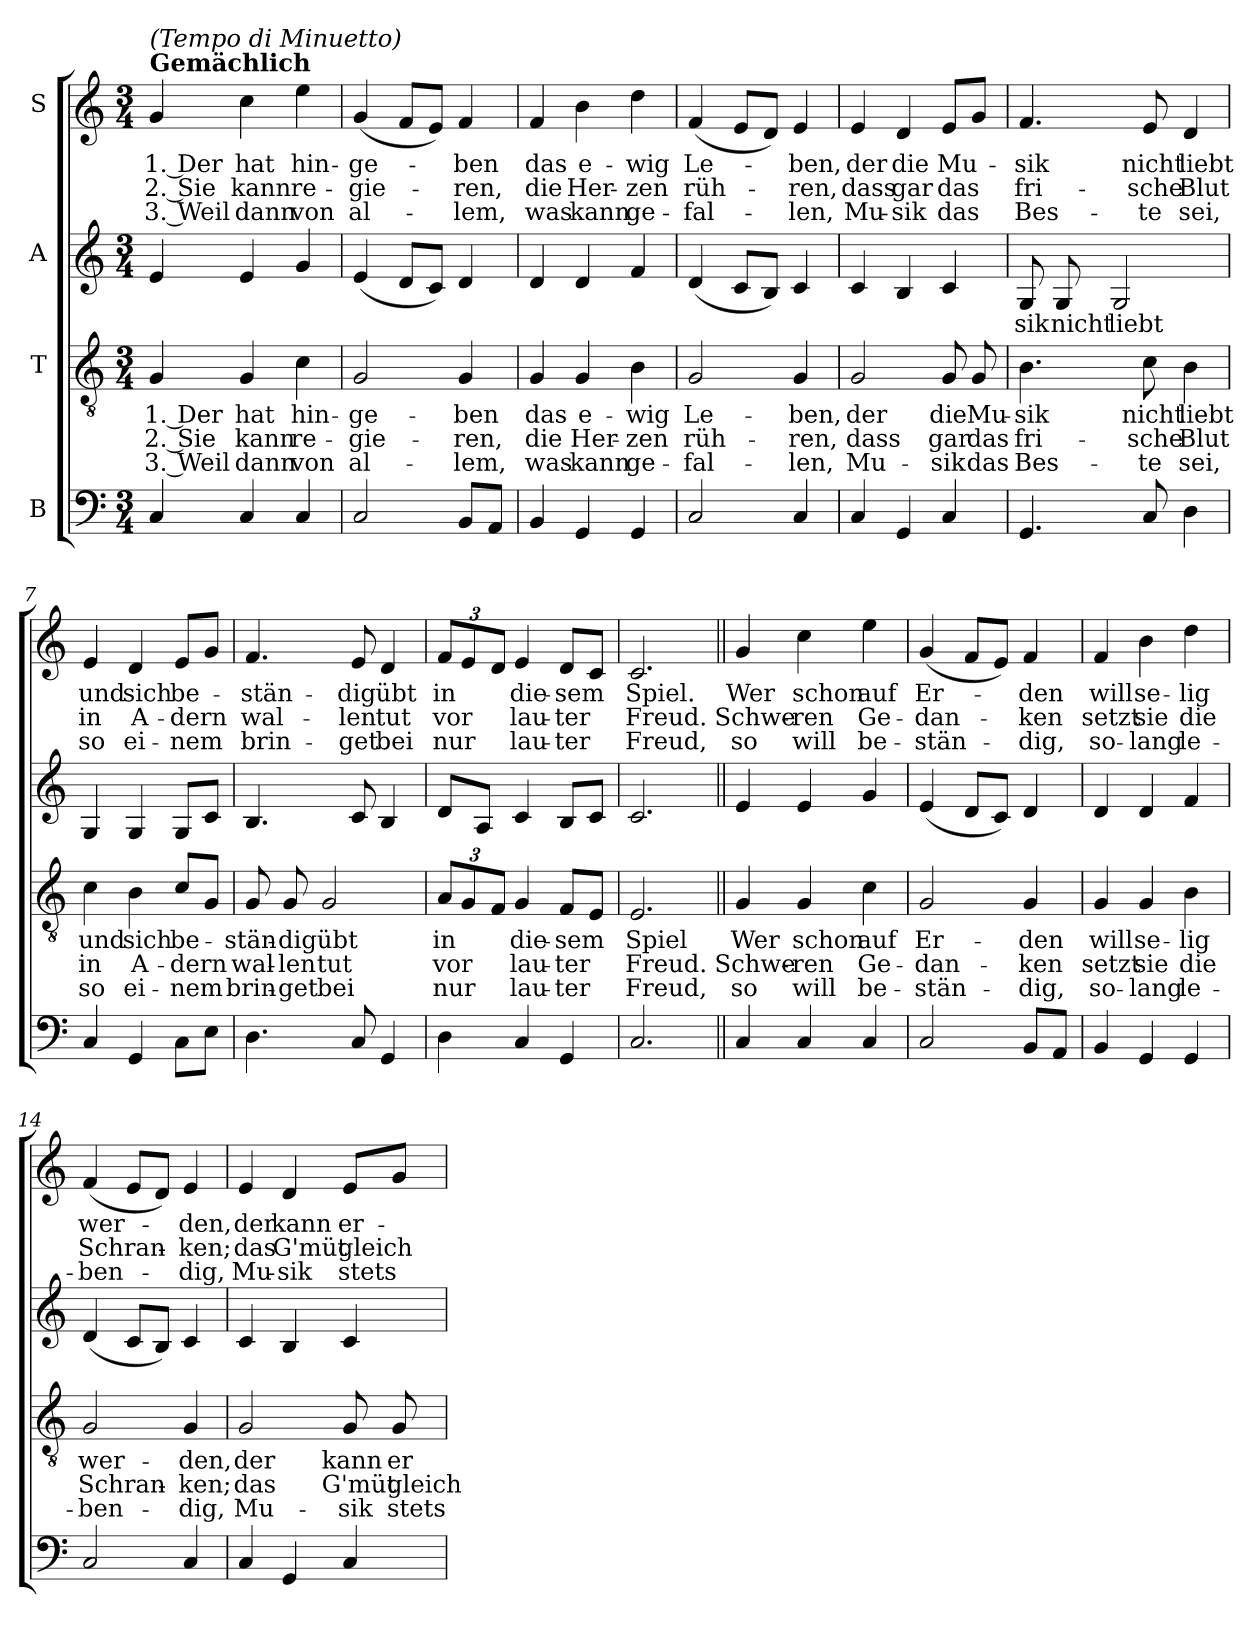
**kern	**kern	**text	**text	**text	**kern	**text	**kern	**text	**text	**text
*part4	*part3	*part3	*part3	*part3	*part2	*part2	*part1	*part1	*part1	*part1
*staff4	*staff3	*staff3	*staff3	*staff3	*staff2	*staff2	*staff1	*staff1	*staff1	*staff1
*I"B	*I"T	*	*	*	*I"A	*	*I"S	*	*	*
*clefF4	*clefGv2	*	*	*	*clefG2	*	*clefG2	*	*	*
*k[]	*k[]	*	*	*	*k[]	*	*k[]	*	*	*
*M3/4	*M3/4	*	*	*	*M3/4	*	*M3/4	*	*	*
=1	=1	=1	=1	=1	=1	=1	=1	=1	=1	=1
!	!	!	!	!	!	!	!LO:TX:a:B:t=Gemächlich	!	!	!
!	!	!	!	!	!	!	!LO:TX:a:i:t=(Tempo di Minuetto)	!	!	!
4C/	4G/	1. Der	2. Sie	3. Weil	4e/	.	4g/	1. Der	2. Sie	3. Weil
4C/	4G/	hat	kann	dann	4e/	.	4cc\	hat	kann	dann
4C/	4c\	hin-	re-	von	4g/	.	4ee\	hin-	re-	von
=2	=2	=2	=2	=2	=2	=2	=2	=2	=2	=2
2C/	2G/	-ge-	-gie-	al-	(4e/	.	(4g/	ge-	-gie-	al-
.	.	.	.	.	8d/L	.	8f/L	.	.	.
.	.	.	.	.	8c/J)	.	8e/J)	.	.	.
8BB/L	4G/	-ben	-ren,	lem,	4d/	.	4f/	-ben	-ren,	-lem,
8AA/J	.	.	.	.	.	.	.	.	.	.
=3	=3	=3	=3	=3	=3	=3	=3	=3	=3	=3
4BB/	4G/	das	die	was	4d/	.	4f/	das	die	was
4GG/	4G/	e-	Her-	kann	4d/	.	4b\	e-	Her-	kann
4GG/	4B\	-wig	-zen	ge-	4f/	.	4dd\	-wig	-zen	ge-
=4	=4	=4	=4	=4	=4	=4	=4	=4	=4	=4
2C/	2G/	Le-	rüh-	fal-	(4d/	.	(4f/	Le-	rüh-	-fal-
.	.	.	.	.	8c/L	.	8e/L	.	.	.
.	.	.	.	.	8B/J)	.	8d/J)	.	.	.
4C/	4G/	-ben,	-ren,	len,	4c/	.	4e/	-ben,	-ren,	-len,
=5	=5	=5	=5	=5	=5	=5	=5	=5	=5	=5
4C/	2G/	der	dass	Mu-	4c/	.	4e/	der	dass	Mu-
4GG/	.	.	.	.	4B/	.	4d/	die	gar	-sik
4C/	8G/	die	gar	-sik	4c/	.	8e/L	Mu-	das	das
.	8G/	Mu-	das	das	.	.	8g/J	.	.	.
!!LO:LB:g=z
=6	=6	=6	=6	=6	=6	=6	=6	=6	=6	=6
4.GG/	4.B\	-sik	fri-	Bes-	8G/	sik	4.f/	-sik	-fri-	Bes-
.	.	.	.	.	8G/	nicht	.	.	.	.
.	.	.	.	.	2G/	liebt	.	.	.	.
8C/	8c\	nicht	-sche	-te	.	.	8e/	nicht	-sche	-te
4D\	4B\	liebt	Blut	sei,	.	.	4d/	liebt	Blut	sei,
=7	=7	=7	=7	=7	=7	=7	=7	=7	=7	=7
4C/	4c\	und	in	so	4G/	.	4e/	und	in	so
4GG/	4B\	sich	A-	ei-	4G/	.	4d/	sich	A-	ei-
8C\L	8c/L	be-	-dern	-nem	8G/L	.	8e/L	be-	-dern	-nem
8E\J	8G/J	.	.	.	8c/J	.	8g/J	.	.	.
=8	=8	=8	=8	=8	=8	=8	=8	=8	=8	=8
4.D\	8G/	-stän-	wal-	brin-	4.B/	.	4.f/	-stän-	wal-	brin-
.	8G/	-dig	-len	-get	.	.	.	.	.	.
.	2G/	übt	tut	bei	.	.	.	.	.	.
8C/	.	.	.	.	8c/	.	8e/	-dig	-len	-get
4GG/	.	.	.	.	4B/	.	4d/	übt	tut	bei
=9	=9	=9	=9	=9	=9	=9	=9	=9	=9	=9
4D\	12A/L	in	vor	nur	8d/L	.	12f/L	-in	vor	nur
.	12G/	.	.	.	.	.	12e/	.	.	.
.	.	.	.	.	8A/J	.	.	.	.	.
.	12F/J	.	.	.	.	.	12d/J	.	.	.
4C/	4G/	die-	lau-	lau-	4c/	.	4e/	die-	lau-	lau-
4GG/	8F/L	-sem	-ter	-ter	8B/L	.	8d/L	-sem	-ter	-ter
.	8E/J	.	.	.	8c/J	.	8c/J	.	.	.
=10	=10	=10	=10	=10	=10	=10	=10	=10	=10	=10
2.C/	2.E/	Spiel	Freud.	Freud,	2.c/	.	2.c/	Spiel.	Freud.	Freud,
!!LO:LB:g=z
=11||	=11||	=11||	=11||	=11||	=11||	=11||	=11||	=11||	=11||	=11||
4C/	4G/	Wer	Schwe-	so	4e/	.	4g/	Wer	Schwe-	so
4C/	4G/	schon	-ren	will	4e/	.	4cc\	schon	-ren	will
4C/	4c\	auf	Ge-	be-	4g/	.	4ee\	auf	Ge-	be-
=12	=12	=12	=12	=12	=12	=12	=12	=12	=12	=12
2C/	2G/	Er-	-dan-	-stän-	(4e/	.	(4g/	Er-	-dan-	-stän-
.	.	.	.	.	8d/L	.	8f/L	.	.	.
.	.	.	.	.	8c/J)	.	8e/J)	.	.	.
8BB/L	4G/	-den	-ken	-dig,	4d/	.	4f/	-den	-ken	-dig,
8AA/J	.	.	.	.	.	.	.	.	.	.
=13	=13	=13	=13	=13	=13	=13	=13	=13	=13	=13
4BB/	4G/	will	setzt	so-	4d/	.	4f/	will	setzt	so-
4GG/	4G/	se-	sie	-lang	4d/	.	4b\	se-	sie	-lang
4GG/	4B\	-lig	die	le-	4f/	.	4dd\	-lig	die	le-
=14	=14	=14	=14	=14	=14	=14	=14	=14	=14	=14
2C/	2G/	wer-	Schran-	-ben-	(4d/	.	(4f/	wer-	Schran-	-ben-
.	.	.	.	.	8c/L	.	8e/L	.	.	.
.	.	.	.	.	8B/J)	.	8d/J)	.	.	.
4C/	4G/	-den,	-ken;	-dig,	4c/	.	4e/	-den,	-ken;	-dig,
=15	=15	=15	=15	=15	=15	=15	=15	=15	=15	=15
4C/	2G/	der	das	Mu-	4c/	.	4e/	der	das	Mu-
4GG/	.	.	.	.	4B/	.	4d/	kann	G'müt	-sik
4C/	8G/	kann	G'müt	-sik	4c/	.	8e/L	er-	gleich	stets
.	8G/	er-	gleich	stets	.	.	8g/J	.	.	.
=	=	=	=	=	=	=	=	=	=	=
*-	*-	*-	*-	*-	*-	*-	*-	*-	*-	*-
